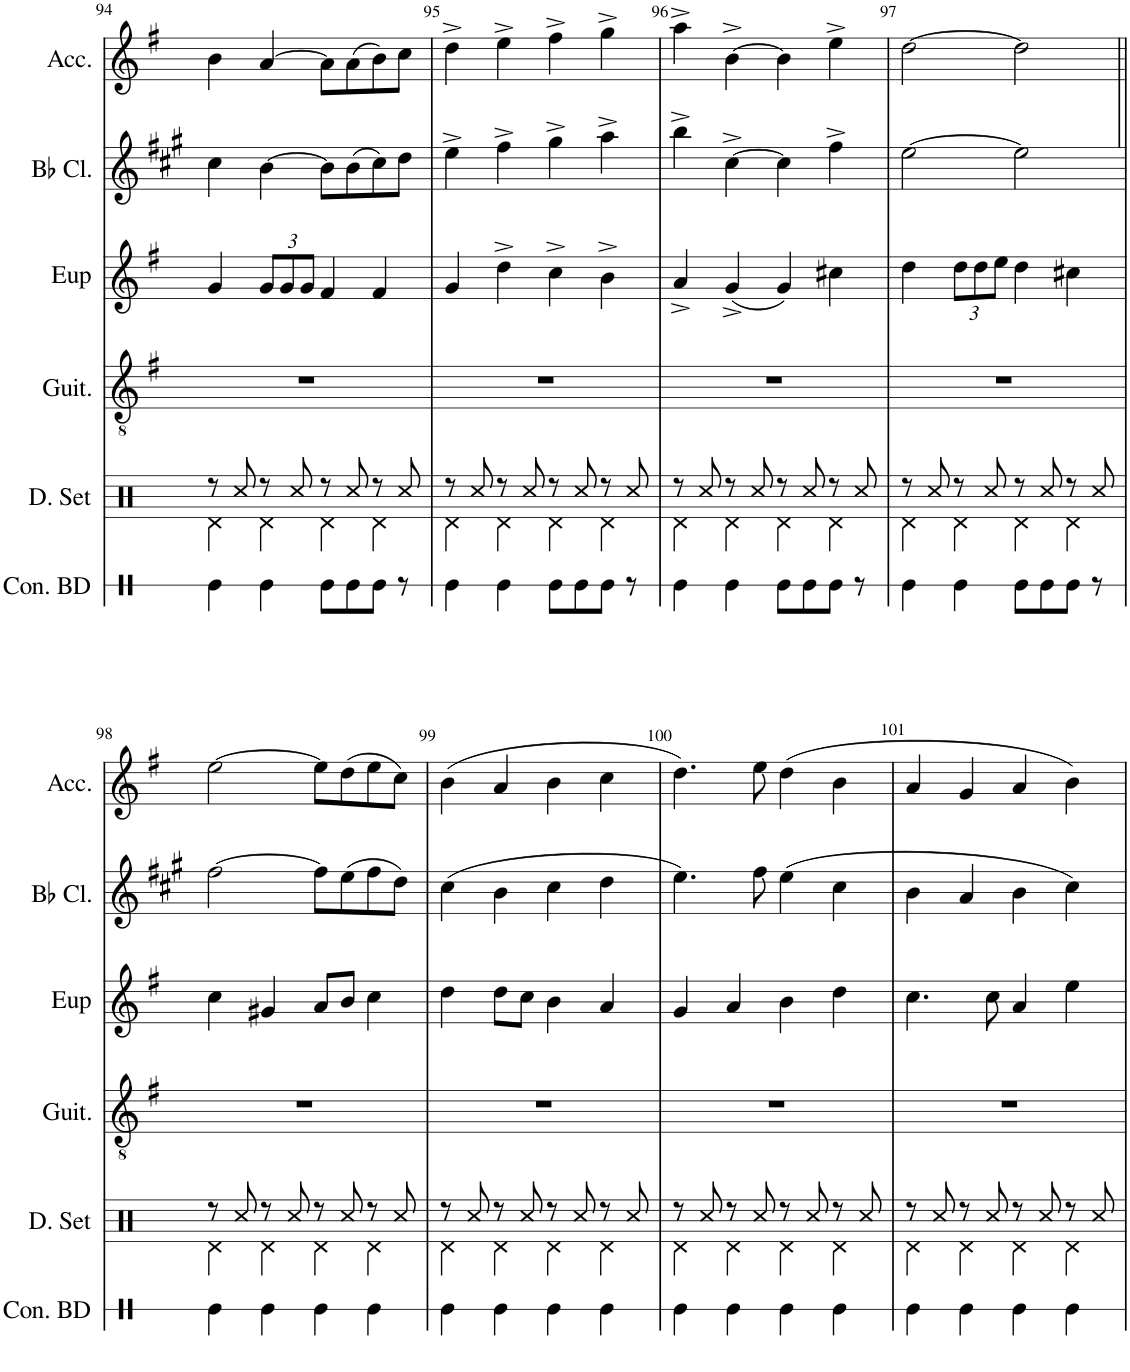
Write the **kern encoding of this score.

**kern	**kern	**kern	**kern	**kern	**kern
*part6	*part5	*part4	*part3	*part2	*part1
*staff6	*staff5	*staff4	*staff3	*staff2	*staff1
*I"Concert Bass Drum	*I"Drumset	*I"Classical Guitar	*I"Euphonium	*I"Bb Clarinet	*I"Accordion
*I'Con. BD	*I'D. Set	*I'Guit.	*I'Eup	*I'Bb Cl.	*I'Acc.
!!LO:PB:g=z
*clefX	*clefX	*clefGv2	*clefG2	*clefG2	*clefG2
*	*	*	*Trd14c24	*Trd1c2	*
*k[]	*k[f#]	*k[f#]	*k[f#]	*k[f#c#g#]	*k[f#]
*M4/4	*M4/4	*M4/4	*M4/4	*M4/4	*M4/4
=94	=94	=94	=94	=94	=94
*	*^	*	*	*	*
4Re\	8r	4Rd\	1r	4g/	4cc#\	4b\
.	8Rcc/	.	.	.	.	.
*	*	*	*	*Xbrackettup	*	*
4Re\	8r	4Rd\	.	12g/L	[4b\	[4a/
.	.	.	.	12g/	.	.
.	8Rcc/	.	.	.	.	.
.	.	.	.	12g/J	.	.
8Re\L	8r	4Rd\	.	4f#/	8b\L]	8a\L]
8Re\	8Rcc/	.	.	.	(8b\	(8a\
8Re\J	8r	4Rd\	.	4f#/	8cc#\)	8b\)
8r	8Rcc/	.	.	.	8dd\J	8cc\J
=95	=95	=95	=95	=95	=95	=95
4Re\	8r	4Rd\	1r	4g/	4ee^\	4dd^\
.	8Rcc/	.	.	.	.	.
4Re\	8r	4Rd\	.	4dd^\	4ff#^\	4ee^\
.	8Rcc/	.	.	.	.	.
8Re\L	8r	4Rd\	.	4cc^\	4gg#^\	4ff#^\
8Re\	8Rcc/	.	.	.	.	.
8Re\J	8r	4Rd\	.	4b^\	4aa^\	4gg^\
8r	8Rcc/	.	.	.	.	.
=96	=96	=96	=96	=96	=96	=96
4Re\	8r	4Rd\	1r	4a^/	4bb^\	4aa^\
.	8Rcc/	.	.	.	.	.
4Re\	8r	4Rd\	.	(4g^/	[4cc#^\	[4b^\
.	8Rcc/	.	.	.	.	.
8Re\L	8r	4Rd\	.	4g/)	4cc#\]	4b\]
8Re\	8Rcc/	.	.	.	.	.
8Re\J	8r	4Rd\	.	4cc#X\	4ff#^\	4ee^\
8r	8Rcc/	.	.	.	.	.
=97	=97	=97	=97	=97	=97	=97
4Re\	8r	4Rd\	1r	4dd\	[2ee\	[2dd\
.	8Rcc/	.	.	.	.	.
4Re\	8r	4Rd\	.	12dd\L	.	.
.	.	.	.	12dd\	.	.
.	8Rcc/	.	.	.	.	.
.	.	.	.	12ee\J	.	.
8Re\L	8r	4Rd\	.	4dd\	2ee\]	2dd\]
8Re\	8Rcc/	.	.	.	.	.
8Re\J	8r	4Rd\	.	4cc#X\	.	.
8r	8Rcc/	.	.	.	.	.
!!LO:LB:g=z
=98||	=98||	=98||	=98||	=98||	=98||	=98||
4Re\	8r	4Rd\	1r	4cc\	[2ff#\	[2ee\
.	8Rcc/	.	.	.	.	.
4Re\	8r	4Rd\	.	4g#X/	.	.
.	8Rcc/	.	.	.	.	.
4Re\	8r	4Rd\	.	8a/L	8ff#\L]	8ee\L]
.	8Rcc/	.	.	8b/J	(8ee\	(8dd\
4Re\	8r	4Rd\	.	4cc\	8ff#\	8ee\
.	8Rcc/	.	.	.	8dd\J)	8cc\J)
=99	=99	=99	=99	=99	=99	=99
4Re\	8r	4Rd\	1r	4dd\	(4cc#\	(4b\
.	8Rcc/	.	.	.	.	.
4Re\	8r	4Rd\	.	8dd\L	4b\	4a/
.	8Rcc/	.	.	8cc\J	.	.
4Re\	8r	4Rd\	.	4b\	4cc#\	4b\
.	8Rcc/	.	.	.	.	.
4Re\	8r	4Rd\	.	4a/	4dd\	4cc\
.	8Rcc/	.	.	.	.	.
=100	=100	=100	=100	=100	=100	=100
4Re\	8r	4Rd\	1r	4g/	4.ee\)	4.dd\)
.	8Rcc/	.	.	.	.	.
4Re\	8r	4Rd\	.	4a/	.	.
.	8Rcc/	.	.	.	8ff#\	8ee\
4Re\	8r	4Rd\	.	4b\	(4ee\	(4dd\
.	8Rcc/	.	.	.	.	.
4Re\	8r	4Rd\	.	4dd\	4cc#\	4b\
.	8Rcc/	.	.	.	.	.
=101	=101	=101	=101	=101	=101	=101
4Re\	8r	4Rd\	1r	4.cc\	4b\	4a/
.	8Rcc/	.	.	.	.	.
4Re\	8r	4Rd\	.	.	4a/	4g/
.	8Rcc/	.	.	8cc\	.	.
4Re\	8r	4Rd\	.	4a/	4b\	4a/
.	8Rcc/	.	.	.	.	.
4Re\	8r	4Rd\	.	4ee\	4cc#\)	4b\)
.	8Rcc/	.	.	.	.	.
*	*v	*v	*	*	*	*
=	=	=	=	=	=
*-	*-	*-	*-	*-	*-
